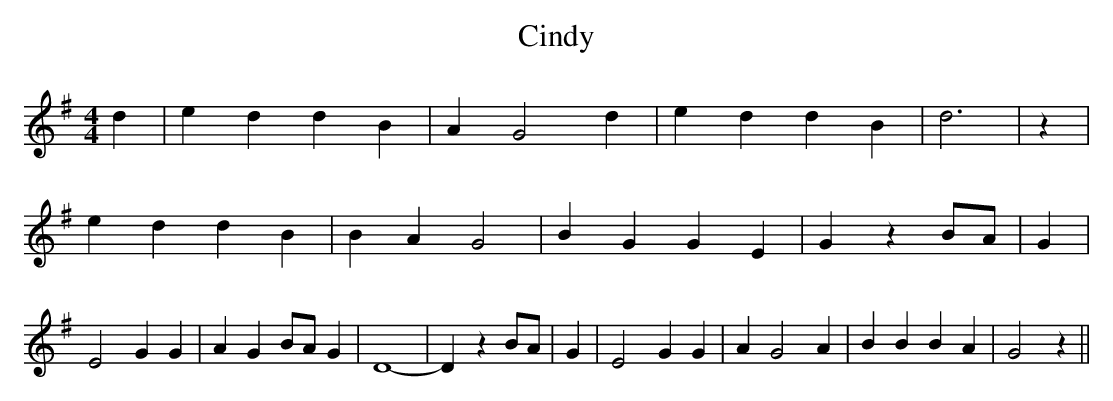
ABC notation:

X:1
T:Cindy
M:4/4
L:1/4
K:G
 d| e d d B| A G2 d| e d d B| d3| z| e d d B| B A G2| B G G E| G z B/2A/2|\
 G| E2 G G| A G B/2A/2 G| D4-| D z B/2A/2| G| E2 G G| A G2 A| B B B A|\
 G2 z||
